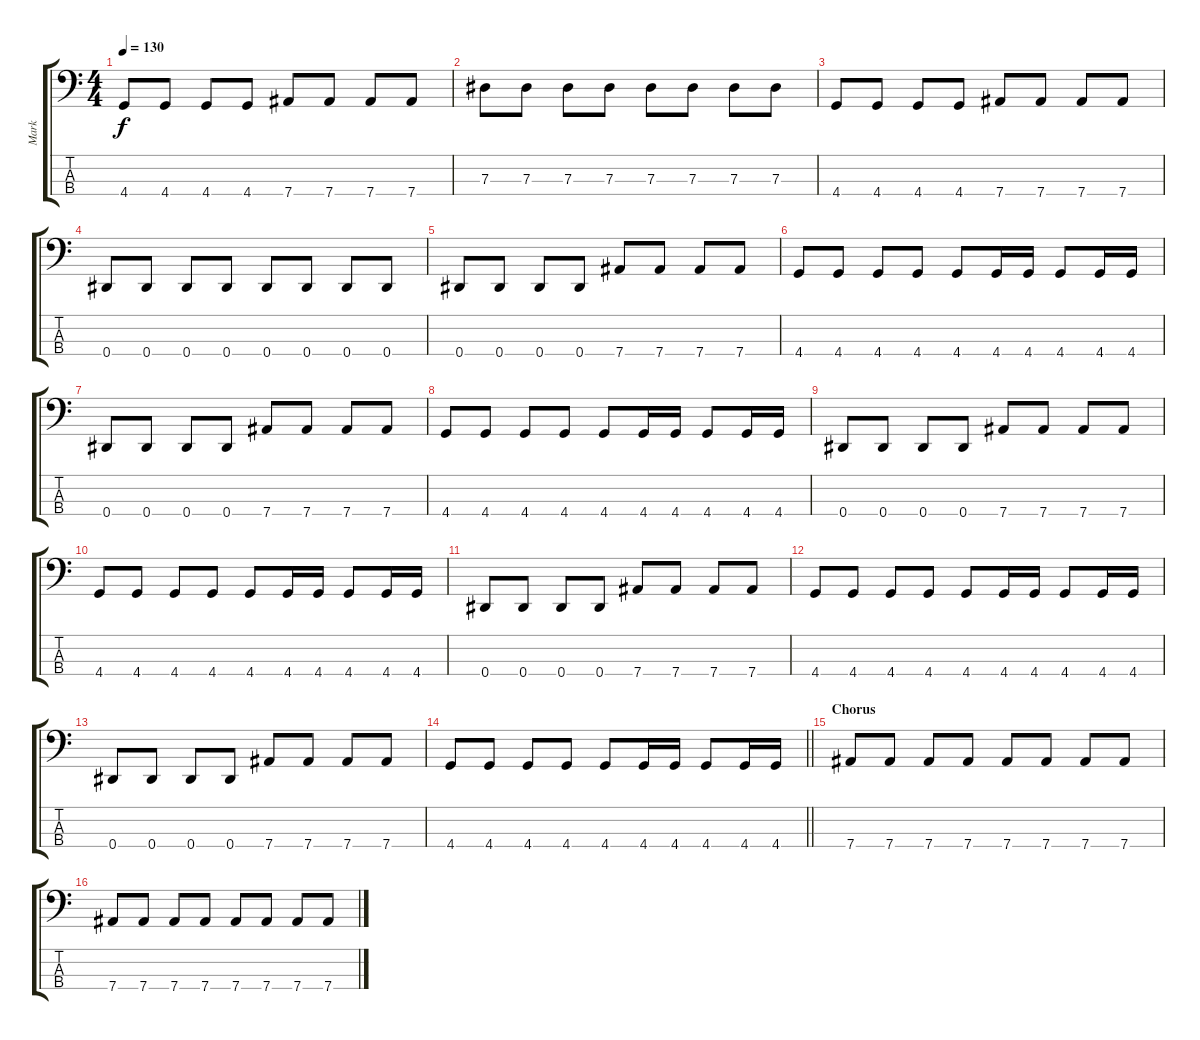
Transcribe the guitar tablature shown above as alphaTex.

\track ("Mark" "Mark") {instrument electricbassfinger}
\staff {score tabs}
\tuning (Gb2 Db2 Ab1 Eb1) {hide}
\ts (4 4)
\tempo 130
\clef f4
\ks c
4.4.8{dy f} 4.4.8 4.4.8 4.4.8 7.4.8 7.4.8 7.4.8 7.4.8 |
7.3.8 7.3.8 7.3.8 7.3.8 7.3.8 7.3.8 7.3.8 7.3.8 |
4.4.8 4.4.8 4.4.8 4.4.8 7.4.8 7.4.8 7.4.8 7.4.8 |
0.4.8 0.4.8 0.4.8 0.4.8 0.4.8 0.4.8 0.4.8 0.4.8 |
0.4.8 0.4.8 0.4.8 0.4.8 7.4.8 7.4.8 7.4.8 7.4.8 |
4.4.8 4.4.8 4.4.8 4.4.8 4.4.8 4.4.16 4.4.16 4.4.8 4.4.16 4.4.16 |
0.4.8 0.4.8 0.4.8 0.4.8 7.4.8 7.4.8 7.4.8 7.4.8 |
4.4.8 4.4.8 4.4.8 4.4.8 4.4.8 4.4.16 4.4.16 4.4.8 4.4.16 4.4.16 |
0.4.8 0.4.8 0.4.8 0.4.8 7.4.8 7.4.8 7.4.8 7.4.8 |
4.4.8 4.4.8 4.4.8 4.4.8 4.4.8 4.4.16 4.4.16 4.4.8 4.4.16 4.4.16 |
0.4.8 0.4.8 0.4.8 0.4.8 7.4.8 7.4.8 7.4.8 7.4.8 |
4.4.8 4.4.8 4.4.8 4.4.8 4.4.8 4.4.16 4.4.16 4.4.8 4.4.16 4.4.16 |
0.4.8 0.4.8 0.4.8 0.4.8 7.4.8 7.4.8 7.4.8 7.4.8 |
\barLineRight lightlight
4.4.8 4.4.8 4.4.8 4.4.8 4.4.8 4.4.16 4.4.16 4.4.8 4.4.16 4.4.16 |
\section ("" "Chorus")
7.4.8 7.4.8 7.4.8 7.4.8 7.4.8 7.4.8 7.4.8 7.4.8 |
7.4.8 7.4.8 7.4.8 7.4.8 7.4.8 7.4.8 7.4.8 7.4.8
